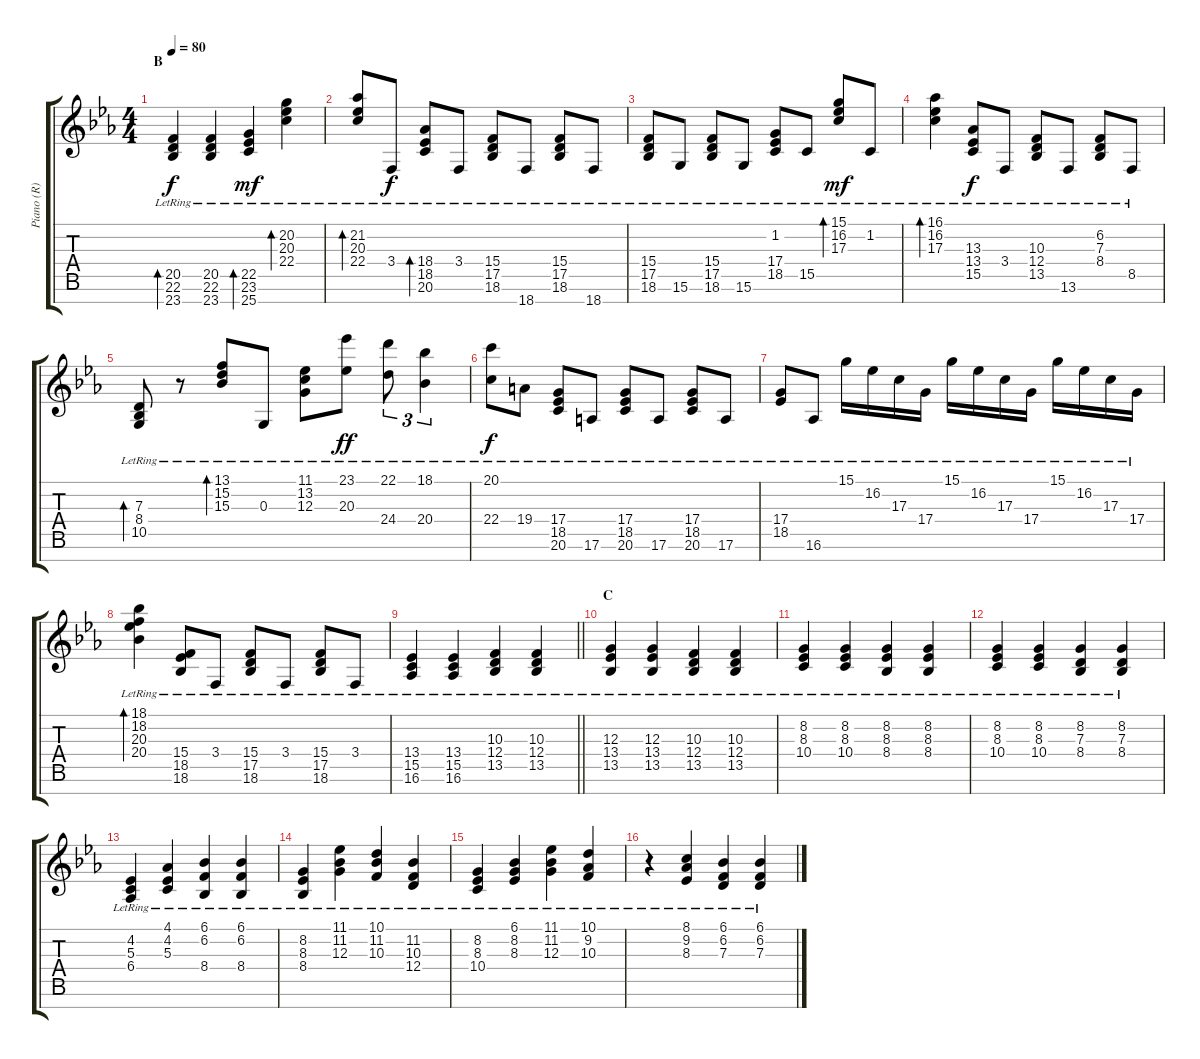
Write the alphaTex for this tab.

\track ("Piano (R)" "Piano (R)") {instrument acousticgrandpiano}
\staff {score tabs}
\tuning (E4 B3 G3 D3 A2 E2 B1) {hide}
\ts (4 4)
\section ("" "B")
\tempo 80
\clef g2
\ks eb
(20.5{lr} 22.6{lr} 23.7{lr}).4{bd 120 dy f} (20.5{lr} 22.6{lr} 23.7{lr}).4 (22.5{lr} 23.6{lr} 25.7).4{bd 120 dy mf} (20.2{lr} 20.3 22.4).4{bd 120} |
(21.2{lr} 20.3{lr} 22.4{lr}).8{bd 120} 3.4{lr}.8{dy f} (18.4{lr} 18.5{lr} 20.6{lr}).8{bd 60} 3.4{lr}.8 (15.4{lr} 17.5{lr} 18.6{lr}).8 18.7{lr}.8 (15.4{lr} 17.5{lr} 18.6{lr}).8 18.7{lr}.8 |
(15.4{lr} 17.5{lr} 18.6{lr}).8 15.6{lr}.8 (15.4{lr} 17.5{lr} 18.6{lr}).8 15.6{lr}.8 (1.2 17.4{lr} 18.5{lr}).8 15.5{lr}.8 (15.1{lr} 16.2{lr} 17.3{lr}).8{bd 240 dy mf} 1.2{lr}.8 |
(16.1{lr} 16.2{lr} 17.3{lr}).4{bd 240} (13.3{lr} 13.4{lr} 15.5{lr}).8{dy f} 3.4{lr}.8 (10.3{lr} 12.4{lr} 13.5{lr}).8 13.6{lr}.8 (6.2{lr} 7.3{lr} 8.4{lr}).8 8.5{lr}.8 |
(7.3{lr} 8.4{lr} 10.5).8{bd 120} r.8 (13.1{lr} 15.2{lr} 15.3{lr}).8{bd 120} 0.3{lr}.8 (11.1{lr} 13.2{lr} 12.3{lr}).8 (23.1{lr} 20.3{lr}).8{dy ff} (22.1{lr} 24.4{lr}).8{tu (3 2)} (18.1{lr} 20.4{lr}).4{tu (3 2)} |
(20.1{lr} 22.4{lr}).8{dy f} 19.4{lr}.8 (17.4{lr} 18.5{lr} 20.6{lr}).8 17.6{lr}.8 (17.4{lr} 18.5{lr} 20.6{lr}).8 17.6{lr}.8 (17.4{lr} 18.5{lr} 20.6{lr}).8 17.6{lr}.8 |
(17.4{lr} 18.5{lr}).8 16.6{lr}.8 15.1{lr}.16 16.2{lr}.16 17.3{lr}.16 17.4{lr}.16 15.1{lr}.16 16.2{lr}.16 17.3{lr}.16 17.4{lr}.16 15.1{lr}.16 16.2{lr}.16 17.3{lr}.16 17.4{lr}.16 |
(18.1 18.2{lr} 20.3{lr} 20.4{lr}).4{bd 120} (15.4{lr} 18.5{lr} 18.6{lr}).8 3.4{lr}.8 (15.4{lr} 17.5{lr} 18.6{lr}).8 3.4{lr}.8 (15.4{lr} 17.5{lr} 18.6{lr}).8 3.4{lr}.8 |
\barLineRight lightlight
(13.4{lr} 15.5{lr} 16.6{lr}).4 (13.4{lr} 15.5{lr} 16.6{lr}).4 (10.3{lr} 12.4{lr} 13.5{lr}).4 (10.3{lr} 12.4{lr} 13.5{lr}).4 |
\section ("" "C")
(12.3{lr} 13.4{lr} 13.5{lr}).4 (12.3{lr} 13.4{lr} 13.5{lr}).4 (10.3{lr} 12.4{lr} 13.5{lr}).4 (10.3{lr} 12.4{lr} 13.5{lr}).4 |
(8.2{lr} 8.3{lr} 10.4{lr}).4 (8.2{lr} 8.3{lr} 10.4{lr}).4 (8.2{lr} 8.3{lr} 8.4{lr}).4 (8.2{lr} 8.3{lr} 8.4{lr}).4 |
(8.2{lr} 8.3{lr} 10.4{lr}).4 (8.2{lr} 8.3{lr} 10.4{lr}).4 (8.2{lr} 7.3{lr} 8.4{lr}).4 (8.2{lr} 7.3{lr} 8.4{lr}).4 |
(4.2{lr} 5.3{lr} 6.4{lr}).4 (4.1{lr} 4.2{lr} 5.3{lr}).4 (6.1{lr} 6.2{lr} 8.4{lr}).4 (6.1{lr} 6.2{lr} 8.4{lr}).4 |
(8.2{lr} 8.3{lr} 8.4{lr}).4 (11.1{lr} 11.2{lr} 12.3{lr}).4 (10.1{lr} 11.2{lr} 10.3{lr}).4 (11.2{lr} 10.3{lr} 12.4{lr}).4 |
(8.2{lr} 8.3{lr} 10.4{lr}).4 (6.1{lr} 8.2{lr} 8.3{lr}).4 (11.1{lr} 11.2{lr} 12.3{lr}).4 (10.1{lr} 9.2{lr} 10.3{lr}).4 |
r.4 (8.1{lr} 9.2{lr} 8.3{lr}).4 (6.1{lr} 6.2{lr} 7.3{lr}).4 (6.1{lr} 6.2{lr} 7.3{lr}).4
